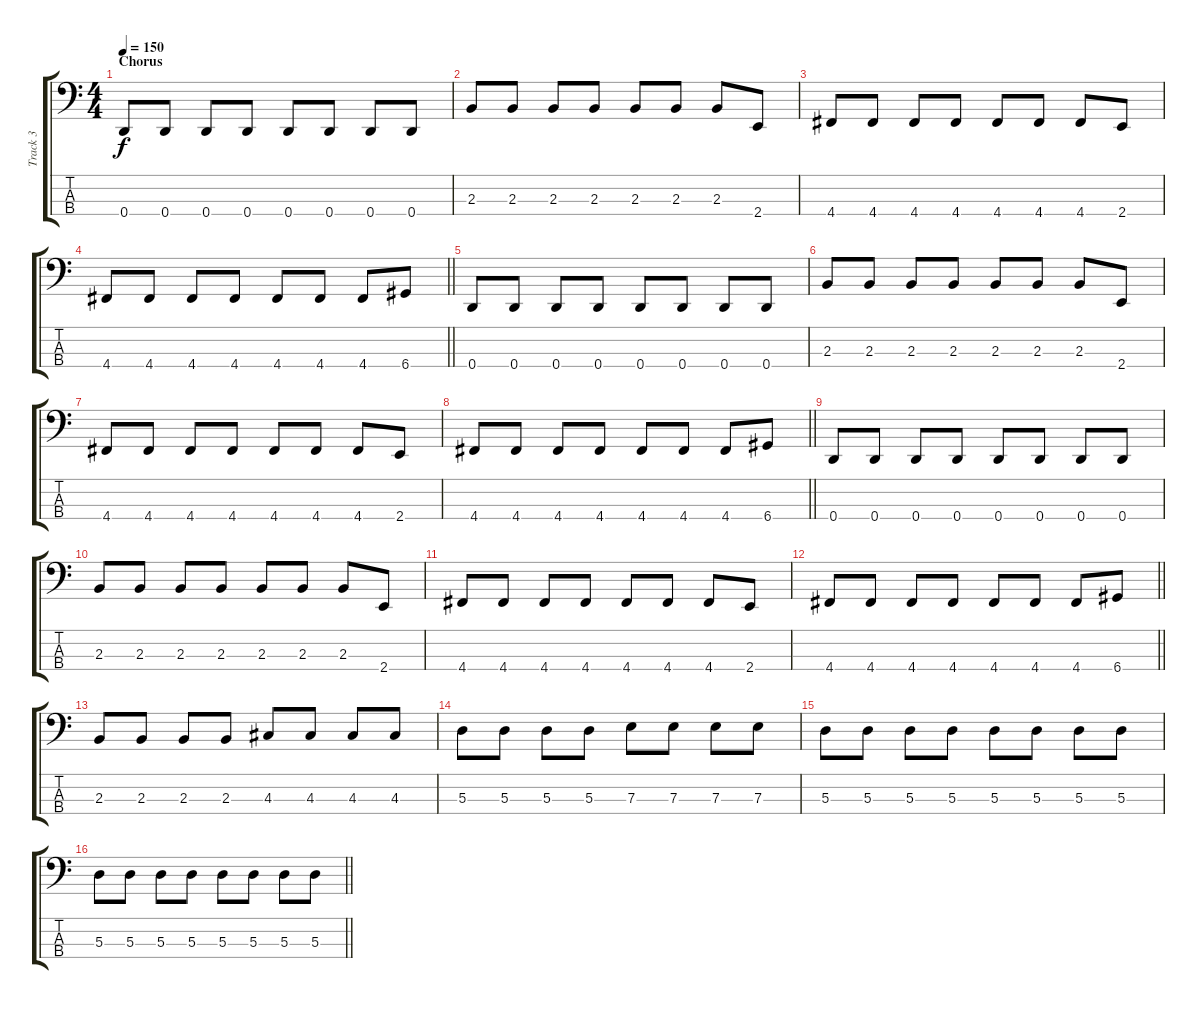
\track ("Track 3" "Track 3") {instrument electricbassfinger}
\staff {score tabs}
\tuning (G2 D2 A1 D1) {hide}
\ts (4 4)
\section ("" "Chorus")
\tempo 150
\clef f4
\ks c
0.4.8{dy f} 0.4.8 0.4.8 0.4.8 0.4.8 0.4.8 0.4.8 0.4.8 |
2.3.8 2.3.8 2.3.8 2.3.8 2.3.8 2.3.8 2.3.8 2.4.8 |
4.4.8 4.4.8 4.4.8 4.4.8 4.4.8 4.4.8 4.4.8 2.4.8 |
\barLineRight lightlight
4.4.8 4.4.8 4.4.8 4.4.8 4.4.8 4.4.8 4.4.8 6.4.8 |
0.4.8 0.4.8 0.4.8 0.4.8 0.4.8 0.4.8 0.4.8 0.4.8 |
2.3.8 2.3.8 2.3.8 2.3.8 2.3.8 2.3.8 2.3.8 2.4.8 |
4.4.8 4.4.8 4.4.8 4.4.8 4.4.8 4.4.8 4.4.8 2.4.8 |
\barLineRight lightlight
4.4.8 4.4.8 4.4.8 4.4.8 4.4.8 4.4.8 4.4.8 6.4.8 |
0.4.8 0.4.8 0.4.8 0.4.8 0.4.8 0.4.8 0.4.8 0.4.8 |
2.3.8 2.3.8 2.3.8 2.3.8 2.3.8 2.3.8 2.3.8 2.4.8 |
4.4.8 4.4.8 4.4.8 4.4.8 4.4.8 4.4.8 4.4.8 2.4.8 |
\barLineRight lightlight
4.4.8 4.4.8 4.4.8 4.4.8 4.4.8 4.4.8 4.4.8 6.4.8 |
2.3.8 2.3.8 2.3.8 2.3.8 4.3.8 4.3.8 4.3.8 4.3.8 |
5.3.8 5.3.8 5.3.8 5.3.8 7.3.8 7.3.8 7.3.8 7.3.8 |
5.3.8 5.3.8 5.3.8 5.3.8 5.3.8 5.3.8 5.3.8 5.3.8 |
\barLineRight lightlight
5.3.8 5.3.8 5.3.8 5.3.8 5.3.8 5.3.8 5.3.8 5.3.8
